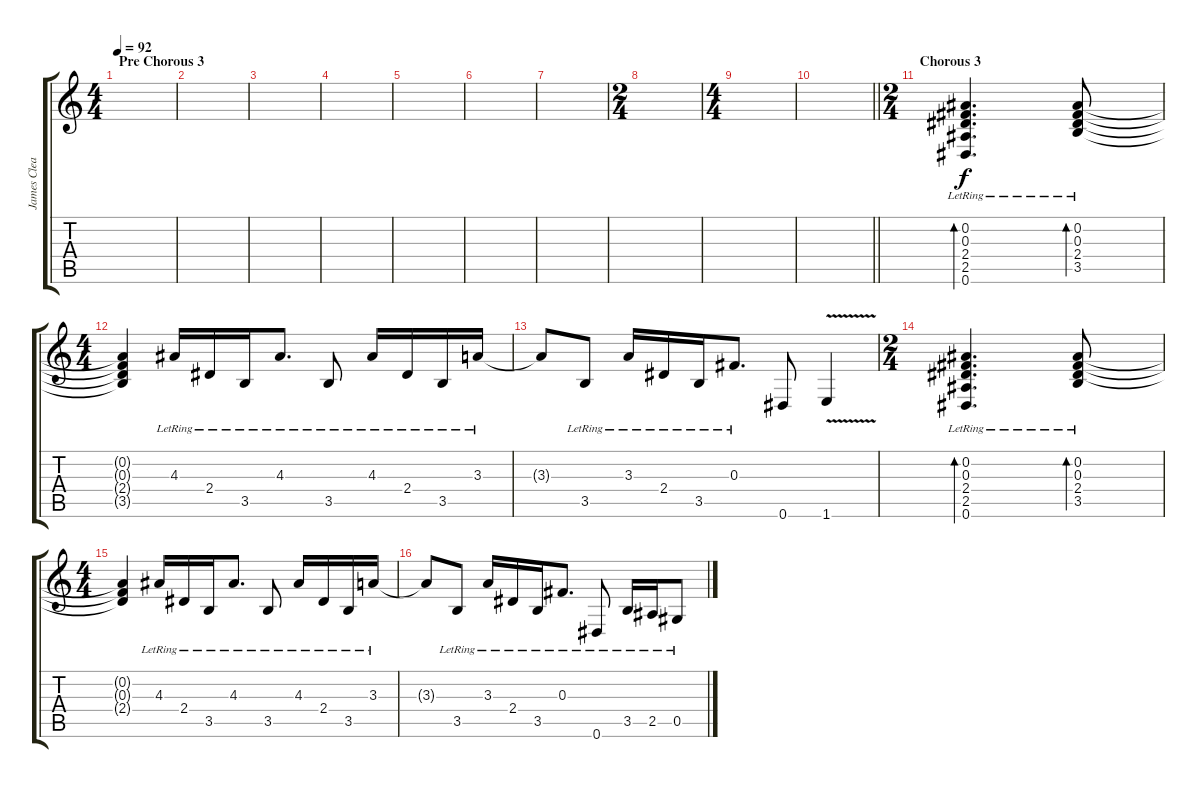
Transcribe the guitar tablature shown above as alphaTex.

\track ("James Clean" "James Clea") {instrument electricguitarclean}
\staff {score tabs}
\tuning (Eb4 Bb3 Gb3 Db3 Ab2 Eb2) {hide}
\ts (4 4)
\section ("" "Pre Chorous 3")
\tempo 92
\clef g2
\ks c
|
|
|
|
|
|
|
\ts (2 4)
|
\ts (4 4)
|
\barLineRight lightlight
|
\ts (2 4)
\section ("" "Chorous 3")
(0.2{lr} 0.3{lr} 2.4{lr} 2.5{lr} 0.6{lr}).4{d bd 240} (0.2{lr} 0.3{lr} 2.4{lr} 3.5{lr}).8{bd 240} |
\ts (4 4)
(0.2{t} 0.3{t} 2.4{t} 3.5{t}).4 4.3{lr}.16 2.4{lr}.16 3.5{lr}.16 4.3{lr}.8{d} 3.5{lr}.8 4.3{lr}.16 2.4{lr}.16 3.5{lr}.16 3.3{lr}.16 |
3.3{t}.8 3.5{lr}.8 3.3{lr}.16 2.4{lr}.16 3.5{lr}.16 0.3{lr}.8{d} 0.6.8 1.6{v}.4 |
\ts (2 4)
(0.2{lr} 0.3{lr} 2.4{lr} 2.5{lr} 0.6{lr}).4{d bd 240} (0.2{lr} 0.3{lr} 2.4{lr} 3.5{lr}).8{bd 240} |
\ts (4 4)
(0.2{t} 0.3{t} 2.4{t}).4 4.3{lr}.16 2.4{lr}.16 3.5{lr}.16 4.3{lr}.8{d} 3.5{lr}.8 4.3{lr}.16 2.4{lr}.16 3.5{lr}.16 3.3{lr}.16 |
3.3{t}.8 3.5{lr}.8 3.3{lr}.16 2.4{lr}.16 3.5{lr}.16 0.3{lr}.8{d} 0.6{lr}.8 3.5{lr}.16 2.5{lr}.16 0.5{lr}.8
